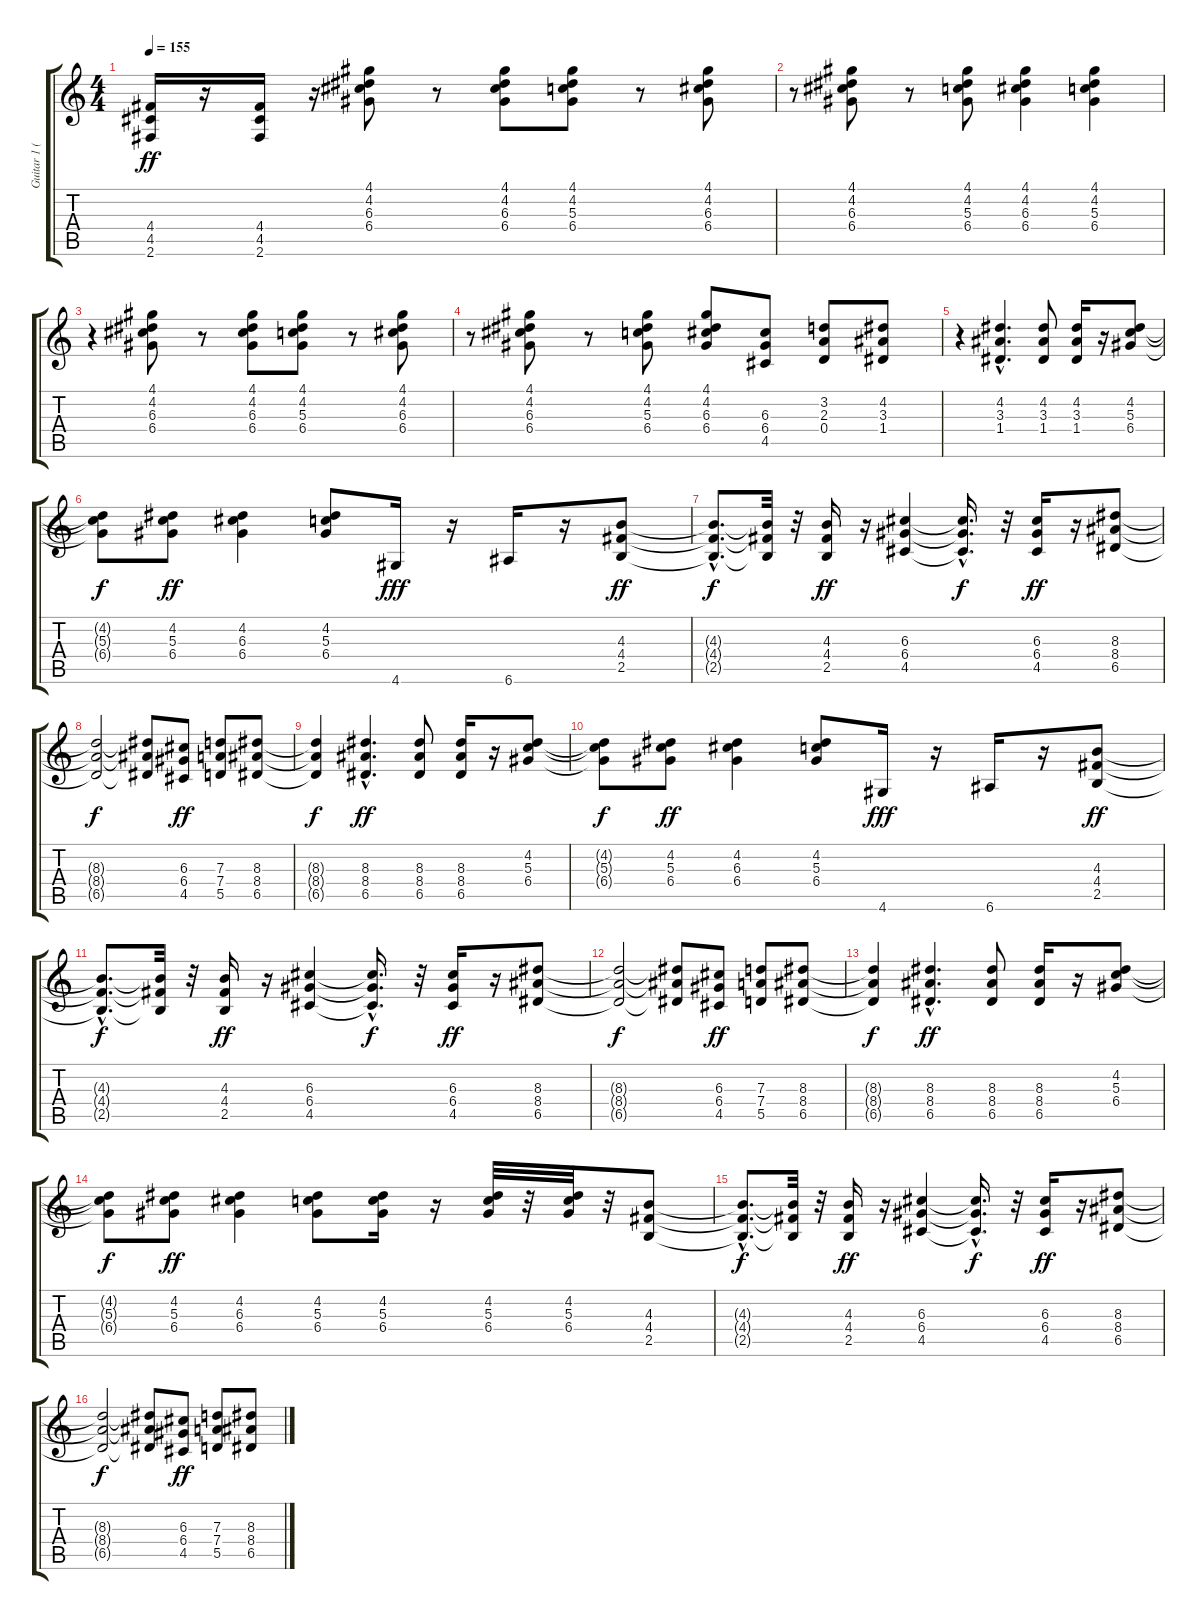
\track ("Guitar 1 (EFX)" "Guitar 1 (") {instrument distortionguitar}
\staff {score tabs}
\tuning (E4 B3 G3 D3 A2 E2) {hide}
\ts (4 4)
\tempo 155
\clef g2
\ks c
(4.4 4.5 2.6).16{dy ff} r.16 (4.4 4.5 2.6).16 r.16 (4.1 4.2 6.3 6.4).8 r.8 (4.1 4.2 6.3 6.4).8 (4.1 4.2 5.3 6.4).8 r.8 (4.1 4.2 6.3 6.4).8 |
r.8 (4.1 4.2 6.3 6.4).8 r.8 (4.1 4.2 5.3 6.4).8 (4.1 4.2 6.3 6.4).4 (4.1 4.2 5.3 6.4).4 |
r.4 (4.1 4.2 6.3 6.4).8 r.8 (4.1 4.2 6.3 6.4).8 (4.1 4.2 5.3 6.4).8 r.8 (4.1 4.2 6.3 6.4).8 |
r.8 (4.1 4.2 6.3 6.4).8 r.8 (4.1 4.2 5.3 6.4).8 (4.1 4.2 6.3 6.4).8 (6.3 6.4 4.5).8 (3.2 2.3 0.4).8 (4.2 3.3 1.4).8 |
r.4 (4.2{hac} 3.3{hac} 1.4{hac}).4{d} (4.2 3.3 1.4).8 (4.2 3.3 1.4).16 r.16 (4.2 5.3 6.4).8 |
(4.2{t} 5.3{t} 6.4{t}).8{dy f} (4.2 5.3 6.4).8{dy ff} (4.2 6.3 6.4).4 (4.2 5.3 6.4).8 4.6.16{dy fff} r.16 6.6.16 r.16 (4.3 4.4 2.5).8{dy ff} |
(4.3{hac t} 4.4{hac t} 2.5{hac t}).8{d dy f} (4.3{t} 4.4{t} 2.5{t}).32 r.32 (4.3 4.4 2.5).16{dy ff} r.16 (6.3 6.4 4.5).4 (6.3{hac t} 6.4{hac t} 4.5{hac t}).16{d dy f} r.32 (6.3 6.4 4.5).16{dy ff} r.16 (8.3 8.4 6.5).8 |
(8.3{t} 8.4{t} 6.5{t}).2{dy f} (8.3{t} 8.4{t} 6.5{t}).8 (6.3 6.4 4.5).8{dy ff} (7.3 7.4 5.5).8 (8.3 8.4 6.5).8 |
(8.3{t} 8.4{t} 6.5{t}).4{dy f} (8.3{hac} 8.4{hac} 6.5{hac}).4{d dy ff} (8.3 8.4 6.5).8 (8.3 8.4 6.5).16 r.16 (4.2 5.3 6.4).8 |
(4.2{t} 5.3{t} 6.4{t}).8{dy f} (4.2 5.3 6.4).8{dy ff} (4.2 6.3 6.4).4 (4.2 5.3 6.4).8 4.6.16{dy fff} r.16 6.6.16 r.16 (4.3 4.4 2.5).8{dy ff} |
(4.3{hac t} 4.4{hac t} 2.5{hac t}).8{d dy f} (4.3{t} 4.4{t} 2.5{t}).32 r.32 (4.3 4.4 2.5).16{dy ff} r.16 (6.3 6.4 4.5).4 (6.3{hac t} 6.4{hac t} 4.5{hac t}).16{d dy f} r.32 (6.3 6.4 4.5).16{dy ff} r.16 (8.3 8.4 6.5).8 |
(8.3{t} 8.4{t} 6.5{t}).2{dy f} (8.3{t} 8.4{t} 6.5{t}).8 (6.3 6.4 4.5).8{dy ff} (7.3 7.4 5.5).8 (8.3 8.4 6.5).8 |
(8.3{t} 8.4{t} 6.5{t}).4{dy f} (8.3{hac} 8.4{hac} 6.5{hac}).4{d dy ff} (8.3 8.4 6.5).8 (8.3 8.4 6.5).16 r.16 (4.2 5.3 6.4).8 |
(4.2{t} 5.3{t} 6.4{t}).8{dy f} (4.2 5.3 6.4).8{dy ff} (4.2 6.3 6.4).4 (4.2 5.3 6.4).8 (4.2 5.3 6.4).16 r.16 (4.2 5.3 6.4).32 r.32 (4.2 5.3 6.4).32 r.32 (4.3 4.4 2.5).8 |
(4.3{hac t} 4.4{hac t} 2.5{hac t}).8{d dy f} (4.3{t} 4.4{t} 2.5{t}).32 r.32 (4.3 4.4 2.5).16{dy ff} r.16 (6.3 6.4 4.5).4 (6.3{hac t} 6.4{hac t} 4.5{hac t}).16{d dy f} r.32 (6.3 6.4 4.5).16{dy ff} r.16 (8.3 8.4 6.5).8 |
(8.3{t} 8.4{t} 6.5{t}).2{dy f} (8.3{t} 8.4{t} 6.5{t}).8 (6.3 6.4 4.5).8{dy ff} (7.3 7.4 5.5).8 (8.3 8.4 6.5).8
